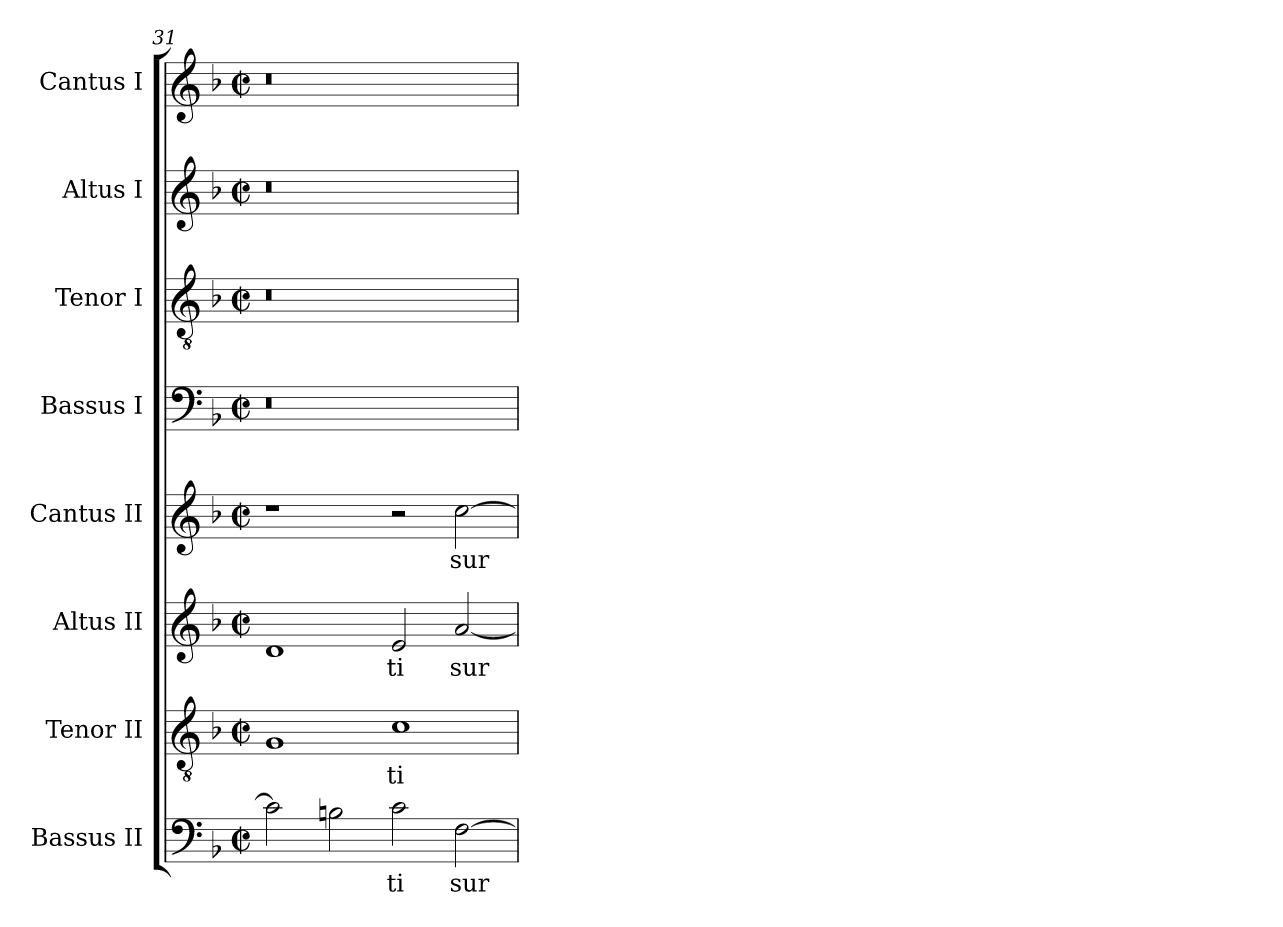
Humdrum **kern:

**kern	**text	**kern	**text	**kern	**text	**kern	**text	**kern	**kern	**kern	**kern
*part8	*part8	*part7	*part7	*part6	*part6	*part5	*part5	*part4	*part3	*part2	*part1
*staff8	*staff8	*staff7	*staff7	*staff6	*staff6	*staff5	*staff5	*staff4	*staff3	*staff2	*staff1
*I"Bassus II	*	*I"Tenor II	*	*I"Altus II	*	*I"Cantus II	*	*I"Bassus I	*I"Tenor I	*I"Altus I	*I"Cantus I
!!LO:LB:g=z
*clefF4	*	*clefGv2	*	*clefG2	*	*clefG2	*	*clefF4	*clefGv2	*clefG2	*clefG2
*k[b-]	*	*k[b-]	*	*k[b-]	*	*k[b-]	*	*k[b-]	*k[b-]	*k[b-]	*k[b-]
*F:	*	*F:	*	*F:	*	*F:	*	*F:	*F:	*F:	*F:
*M2/2	*	*M2/2	*	*M2/2	*	*M2/2	*	*M2/2	*M2/2	*M2/2	*M2/2
*met(c|)	*	*met(c|)	*	*met(c|)	*	*met(c|)	*	*met(c|)	*met(c|)	*met(c|)	*met(c|)
=31	=31	=31	=31	=31	=31	=31	=31	=31	=31	=31	=31
2c\]	.	1G	.	1d	.	1r	.	0r	0r	0r	0r
2B\	.	.	.	.	.	.	.	.	.	.	.
!	!LO:LY:b:cj	!	!LO:LY:b:cj	!	!LO:LY:b:cj	!	!	!	!	!	!
2c\	-ti	1c	ti	2e/	ti	2r	.	.	.	.	.
!	!LO:LY:b	!	!	!	!LO:LY:b	!	!LO:LY:b	!	!	!	!
[>2F\	sur-	.	.	[<2a/	sur	[>2cc\	sur-	.	.	.	.
=	=	=	=	=	=	=	=	=	=	=	=
*-	*-	*-	*-	*-	*-	*-	*-	*-	*-	*-	*-
